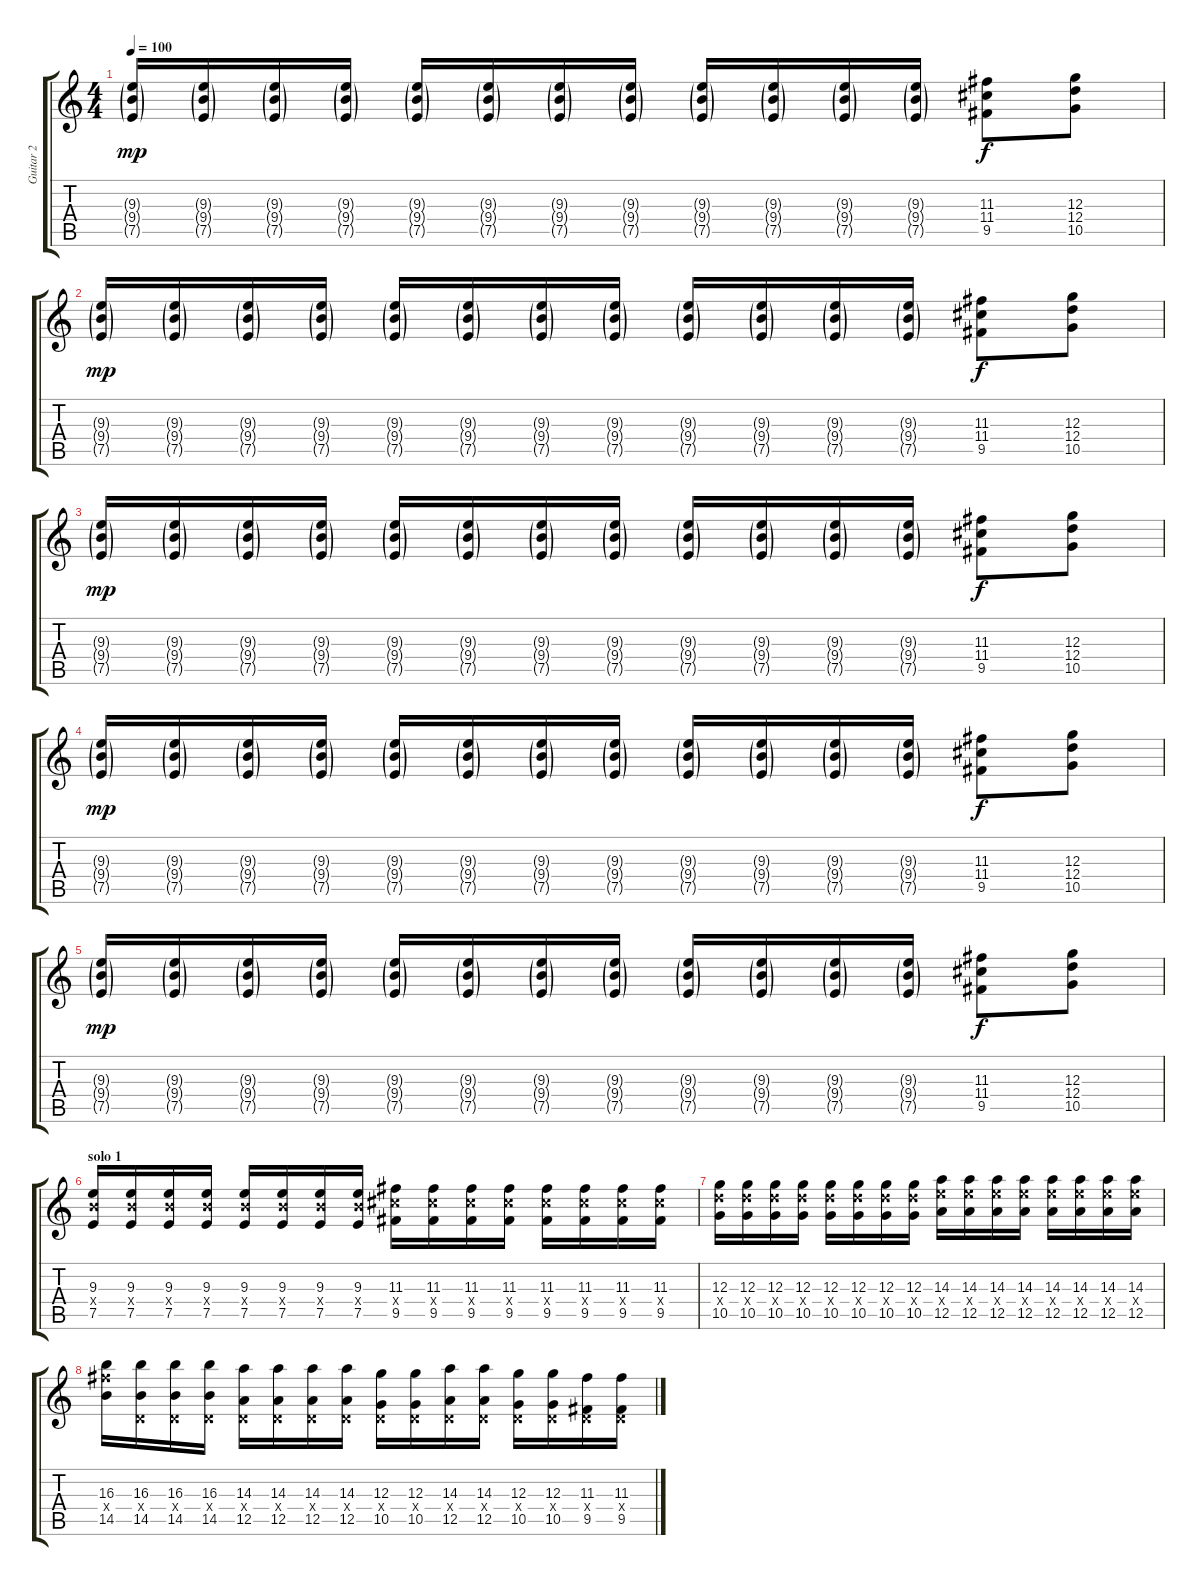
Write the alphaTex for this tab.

\track ("Guitar 2" "Guitar 2") {instrument distortionguitar}
\staff {score tabs}
\tuning (E4 B3 G3 D3 A2 E2) {hide}
\ts (4 4)
\tempo 100
\clef g2
\ks c
(9.3{g} 9.4{g} 7.5{g}).16{dy mp} (9.3{g} 9.4{g} 7.5{g}).16 (9.3{g} 9.4{g} 7.5{g}).16 (9.3{g} 9.4{g} 7.5{g}).16 (9.3{g} 9.4{g} 7.5{g}).16 (9.3{g} 9.4{g} 7.5{g}).16 (9.3{g} 9.4{g} 7.5{g}).16 (9.3{g} 9.4{g} 7.5{g}).16 (9.3{g} 9.4{g} 7.5{g}).16 (9.3{g} 9.4{g} 7.5{g}).16 (9.3{g} 9.4{g} 7.5{g}).16 (9.3{g} 9.4{g} 7.5{g}).16 (11.3 11.4 9.5).8{dy f} (12.3 12.4 10.5).8 |
(9.3{g} 9.4{g} 7.5{g}).16{dy mp} (9.3{g} 9.4{g} 7.5{g}).16 (9.3{g} 9.4{g} 7.5{g}).16 (9.3{g} 9.4{g} 7.5{g}).16 (9.3{g} 9.4{g} 7.5{g}).16 (9.3{g} 9.4{g} 7.5{g}).16 (9.3{g} 9.4{g} 7.5{g}).16 (9.3{g} 9.4{g} 7.5{g}).16 (9.3{g} 9.4{g} 7.5{g}).16 (9.3{g} 9.4{g} 7.5{g}).16 (9.3{g} 9.4{g} 7.5{g}).16 (9.3{g} 9.4{g} 7.5{g}).16 (11.3 11.4 9.5).8{dy f} (12.3 12.4 10.5).8 |
(9.3{g} 9.4{g} 7.5{g}).16{dy mp} (9.3{g} 9.4{g} 7.5{g}).16 (9.3{g} 9.4{g} 7.5{g}).16 (9.3{g} 9.4{g} 7.5{g}).16 (9.3{g} 9.4{g} 7.5{g}).16 (9.3{g} 9.4{g} 7.5{g}).16 (9.3{g} 9.4{g} 7.5{g}).16 (9.3{g} 9.4{g} 7.5{g}).16 (9.3{g} 9.4{g} 7.5{g}).16 (9.3{g} 9.4{g} 7.5{g}).16 (9.3{g} 9.4{g} 7.5{g}).16 (9.3{g} 9.4{g} 7.5{g}).16 (11.3 11.4 9.5).8{dy f} (12.3 12.4 10.5).8 |
(9.3{g} 9.4{g} 7.5{g}).16{dy mp} (9.3{g} 9.4{g} 7.5{g}).16 (9.3{g} 9.4{g} 7.5{g}).16 (9.3{g} 9.4{g} 7.5{g}).16 (9.3{g} 9.4{g} 7.5{g}).16 (9.3{g} 9.4{g} 7.5{g}).16 (9.3{g} 9.4{g} 7.5{g}).16 (9.3{g} 9.4{g} 7.5{g}).16 (9.3{g} 9.4{g} 7.5{g}).16 (9.3{g} 9.4{g} 7.5{g}).16 (9.3{g} 9.4{g} 7.5{g}).16 (9.3{g} 9.4{g} 7.5{g}).16 (11.3 11.4 9.5).8{dy f} (12.3 12.4 10.5).8 |
(9.3{g} 9.4{g} 7.5{g}).16{dy mp} (9.3{g} 9.4{g} 7.5{g}).16 (9.3{g} 9.4{g} 7.5{g}).16 (9.3{g} 9.4{g} 7.5{g}).16 (9.3{g} 9.4{g} 7.5{g}).16 (9.3{g} 9.4{g} 7.5{g}).16 (9.3{g} 9.4{g} 7.5{g}).16 (9.3{g} 9.4{g} 7.5{g}).16 (9.3{g} 9.4{g} 7.5{g}).16 (9.3{g} 9.4{g} 7.5{g}).16 (9.3{g} 9.4{g} 7.5{g}).16 (9.3{g} 9.4{g} 7.5{g}).16 (11.3 11.4 9.5).8{dy f} (12.3 12.4 10.5).8 |
\section ("" "solo 1")
(9.3 9.4{x} 7.5).16 (9.3 9.4{x} 7.5).16 (9.3 9.4{x} 7.5).16 (9.3 9.4{x} 7.5).16 (9.3 9.4{x} 7.5).16 (9.3 9.4{x} 7.5).16 (9.3 9.4{x} 7.5).16 (9.3 9.4{x} 7.5).16 (11.3 11.4{x} 9.5).16 (11.3 11.4{x} 9.5).16 (11.3 11.4{x} 9.5).16 (11.3 11.4{x} 9.5).16 (11.3 11.4{x} 9.5).16 (11.3 11.4{x} 9.5).16 (11.3 11.4{x} 9.5).16 (11.3 11.4{x} 9.5).16 |
(12.3 12.4{x} 10.5).16 (12.3 12.4{x} 10.5).16 (12.3 12.4{x} 10.5).16 (12.3 12.4{x} 10.5).16 (12.3 12.4{x} 10.5).16 (12.3 12.4{x} 10.5).16 (12.3 12.4{x} 10.5).16 (12.3 12.4{x} 10.5).16 (14.3 14.4{x} 12.5).16 (14.3 14.4{x} 12.5).16 (14.3 14.4{x} 12.5).16 (14.3 14.4{x} 12.5).16 (14.3 14.4{x} 12.5).16 (14.3 14.4{x} 12.5).16 (14.3 14.4{x} 12.5).16 (14.3 14.4{x} 12.5).16 |
(16.3 16.4{x} 14.5).16 (16.3 0.4{x} 14.5).16 (16.3 0.4{x} 14.5).16 (16.3 0.4{x} 14.5).16 (14.3 0.4{x} 12.5).16 (14.3 0.4{x} 12.5).16 (14.3 0.4{x} 12.5).16 (14.3 0.4{x} 12.5).16 (12.3 0.4{x} 10.5).16 (12.3 0.4{x} 10.5).16 (14.3 0.4{x} 12.5).16 (14.3 0.4{x} 12.5).16 (12.3 0.4{x} 10.5).16 (12.3 0.4{x} 10.5).16 (11.3 0.4{x} 9.5).16 (11.3 0.4{x} 9.5).16
